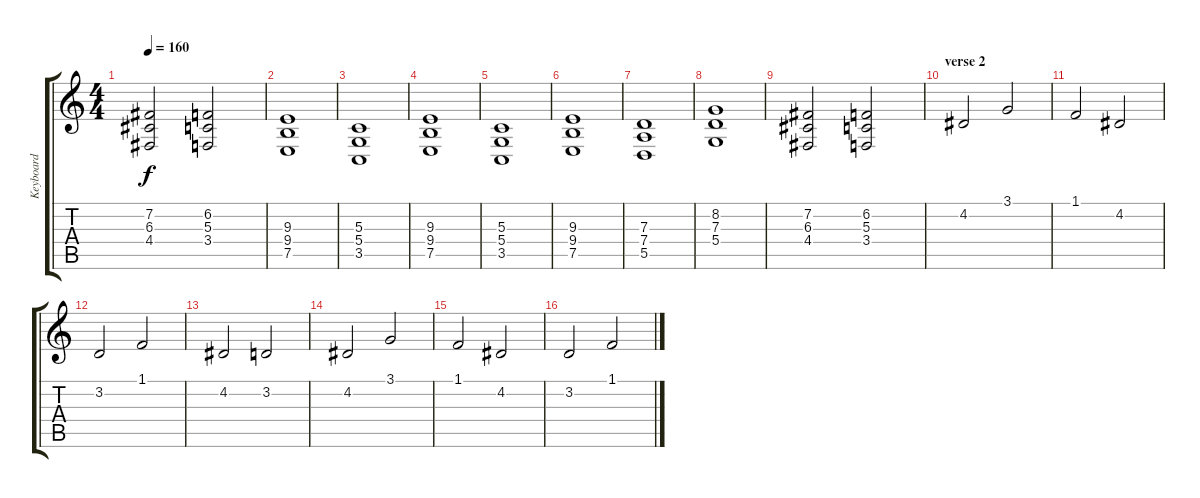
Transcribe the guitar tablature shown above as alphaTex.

\track ("Keyboard" "Keyboard") {instrument pad4choir}
\staff {score tabs}
\tuning (E4 B3 G3 D3 A2 E2) {hide}
\ts (4 4)
\tempo 160
\clef g2
\ks c
(7.2 6.3 4.4).2{dy f} (6.2 5.3 3.4).2 |
(9.3 9.4 7.5).1 |
(5.3 5.4 3.5).1 |
(9.3 9.4 7.5).1 |
(5.3 5.4 3.5).1 |
(9.3 9.4 7.5).1 |
(7.3 7.4 5.5).1 |
(8.2 7.3 5.4).1 |
(7.2 6.3 4.4).2 (6.2 5.3 3.4).2 |
\section ("" "verse 2")
4.2.2 3.1.2 |
1.1.2 4.2.2 |
3.2.2 1.1.2 |
4.2.2 3.2.2 |
4.2.2 3.1.2 |
1.1.2 4.2.2 |
3.2.2 1.1.2
